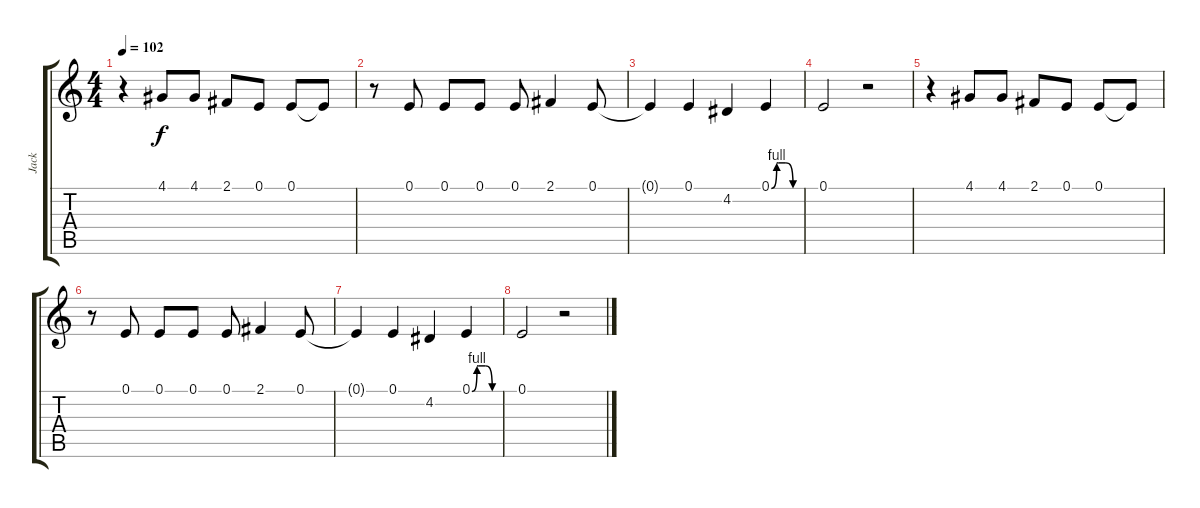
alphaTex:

\track ("Jack" "Jack") {instrument clarinet}
\staff {score tabs}
\tuning (E4 B3 G3 D3 A2 E2) {hide}
\ts (4 4)
\tempo 102
\clef g2
\ks c
r.4{dy f} 4.1.8 4.1.8 2.1.8 0.1.8 0.1.8 0.1{t}.8 |
r.8 0.1.8 0.1.8 0.1.8 0.1.8 2.1.4 0.1.8 |
0.1{t}.4 0.1.4 4.2.4 0.1{be (custom 0 0 11 4 15 4 30 4 45 0 60 0)}.4 |
0.1.2 r.2 |
r.4 4.1.8 4.1.8 2.1.8 0.1.8 0.1.8 0.1{t}.8 |
r.8 0.1.8 0.1.8 0.1.8 0.1.8 2.1.4 0.1.8 |
0.1{t}.4 0.1.4 4.2.4 0.1{be (custom 0 0 11 4 15 4 30 4 45 0 60 0)}.4 |
0.1.2 r.2
